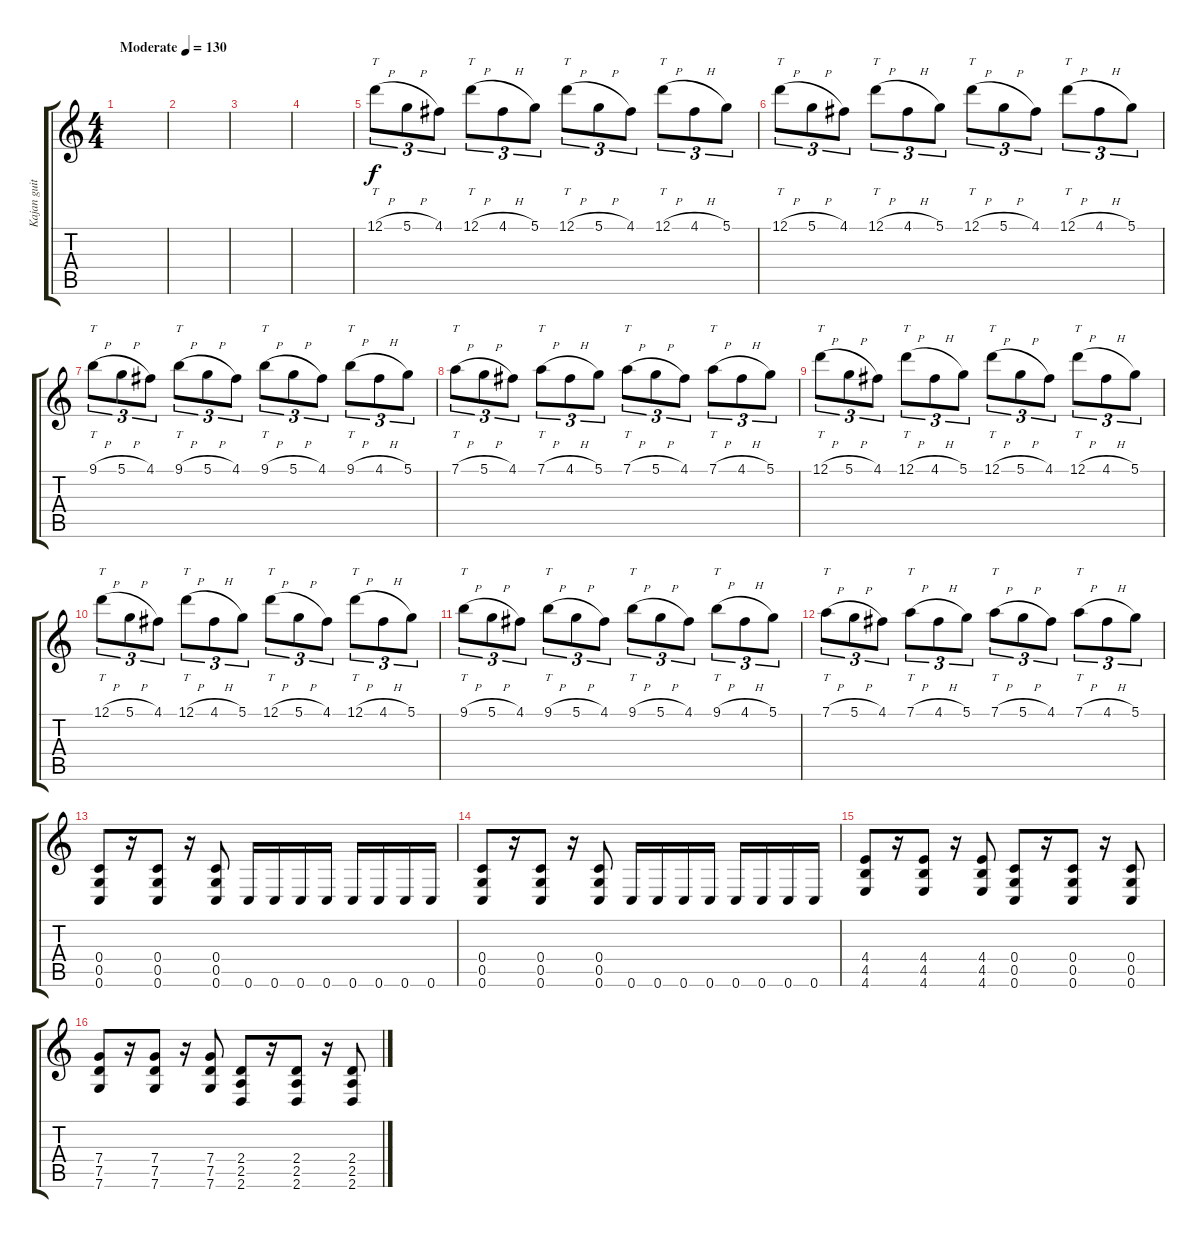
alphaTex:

\track ("Kajan guitar 2" "Kajan guit") {instrument distortionguitar}
\staff {score tabs}
\tuning (D4 A3 F3 C3 G2 C2) {hide}
\ts (4 4)
\tempo (130 "Moderate")
\clef g2
\ks c
|
|
|
|
12.1{h}.8{tt tu (3 2)} 5.1{h}.8{tu (3 2)} 4.1.8{tu (3 2)} 12.1{h}.8{tt tu (3 2)} 4.1{h}.8{tu (3 2)} 5.1.8{tu (3 2)} 12.1{h}.8{tt tu (3 2)} 5.1{h}.8{tu (3 2)} 4.1.8{tu (3 2)} 12.1{h}.8{tt tu (3 2)} 4.1{h}.8{tu (3 2)} 5.1.8{tu (3 2)} |
12.1{h}.8{tt tu (3 2)} 5.1{h}.8{tu (3 2)} 4.1.8{tu (3 2)} 12.1{h}.8{tt tu (3 2)} 4.1{h}.8{tu (3 2)} 5.1.8{tu (3 2)} 12.1{h}.8{tt tu (3 2)} 5.1{h}.8{tu (3 2)} 4.1.8{tu (3 2)} 12.1{h}.8{tt tu (3 2)} 4.1{h}.8{tu (3 2)} 5.1.8{tu (3 2)} |
9.1{h}.8{tt tu (3 2)} 5.1{h}.8{tu (3 2)} 4.1.8{tu (3 2)} 9.1{h}.8{tt tu (3 2)} 5.1{h}.8{tu (3 2)} 4.1.8{tu (3 2)} 9.1{h}.8{tt tu (3 2)} 5.1{h}.8{tu (3 2)} 4.1.8{tu (3 2)} 9.1{h}.8{tt tu (3 2)} 4.1{h}.8{tu (3 2)} 5.1.8{tu (3 2)} |
7.1{h}.8{tt tu (3 2)} 5.1{h}.8{tu (3 2)} 4.1.8{tu (3 2)} 7.1{h}.8{tt tu (3 2)} 4.1{h}.8{tu (3 2)} 5.1.8{tu (3 2)} 7.1{h}.8{tt tu (3 2)} 5.1{h}.8{tu (3 2)} 4.1.8{tu (3 2)} 7.1{h}.8{tt tu (3 2)} 4.1{h}.8{tu (3 2)} 5.1.8{tu (3 2)} |
12.1{h}.8{tt tu (3 2)} 5.1{h}.8{tu (3 2)} 4.1.8{tu (3 2)} 12.1{h}.8{tt tu (3 2)} 4.1{h}.8{tu (3 2)} 5.1.8{tu (3 2)} 12.1{h}.8{tt tu (3 2)} 5.1{h}.8{tu (3 2)} 4.1.8{tu (3 2)} 12.1{h}.8{tt tu (3 2)} 4.1{h}.8{tu (3 2)} 5.1.8{tu (3 2)} |
12.1{h}.8{tt tu (3 2)} 5.1{h}.8{tu (3 2)} 4.1.8{tu (3 2)} 12.1{h}.8{tt tu (3 2)} 4.1{h}.8{tu (3 2)} 5.1.8{tu (3 2)} 12.1{h}.8{tt tu (3 2)} 5.1{h}.8{tu (3 2)} 4.1.8{tu (3 2)} 12.1{h}.8{tt tu (3 2)} 4.1{h}.8{tu (3 2)} 5.1.8{tu (3 2)} |
9.1{h}.8{tt tu (3 2)} 5.1{h}.8{tu (3 2)} 4.1.8{tu (3 2)} 9.1{h}.8{tt tu (3 2)} 5.1{h}.8{tu (3 2)} 4.1.8{tu (3 2)} 9.1{h}.8{tt tu (3 2)} 5.1{h}.8{tu (3 2)} 4.1.8{tu (3 2)} 9.1{h}.8{tt tu (3 2)} 4.1{h}.8{tu (3 2)} 5.1.8{tu (3 2)} |
7.1{h}.8{tt tu (3 2)} 5.1{h}.8{tu (3 2)} 4.1.8{tu (3 2)} 7.1{h}.8{tt tu (3 2)} 4.1{h}.8{tu (3 2)} 5.1.8{tu (3 2)} 7.1{h}.8{tt tu (3 2)} 5.1{h}.8{tu (3 2)} 4.1.8{tu (3 2)} 7.1{h}.8{tt tu (3 2)} 4.1{h}.8{tu (3 2)} 5.1.8{tu (3 2)} |
(0.4 0.5 0.6).8 r.16 (0.4 0.5 0.6).8 r.16 (0.4 0.5 0.6).8 0.6.16 0.6.16 0.6.16 0.6.16 0.6.16 0.6.16 0.6.16 0.6.16 |
(0.4 0.5 0.6).8 r.16 (0.4 0.5 0.6).8 r.16 (0.4 0.5 0.6).8 0.6.16 0.6.16 0.6.16 0.6.16 0.6.16 0.6.16 0.6.16 0.6.16 |
(4.4 4.5 4.6).8 r.16 (4.4 4.5 4.6).8 r.16 (4.4 4.5 4.6).8 (0.4 0.5 0.6).8 r.16 (0.4 0.5 0.6).8 r.16 (0.4 0.5 0.6).8 |
(7.4 7.5 7.6).8 r.16 (7.4 7.5 7.6).8 r.16 (7.4 7.5 7.6).8 (2.4 2.5 2.6).8 r.16 (2.4 2.5 2.6).8 r.16 (2.4 2.5 2.6).8
